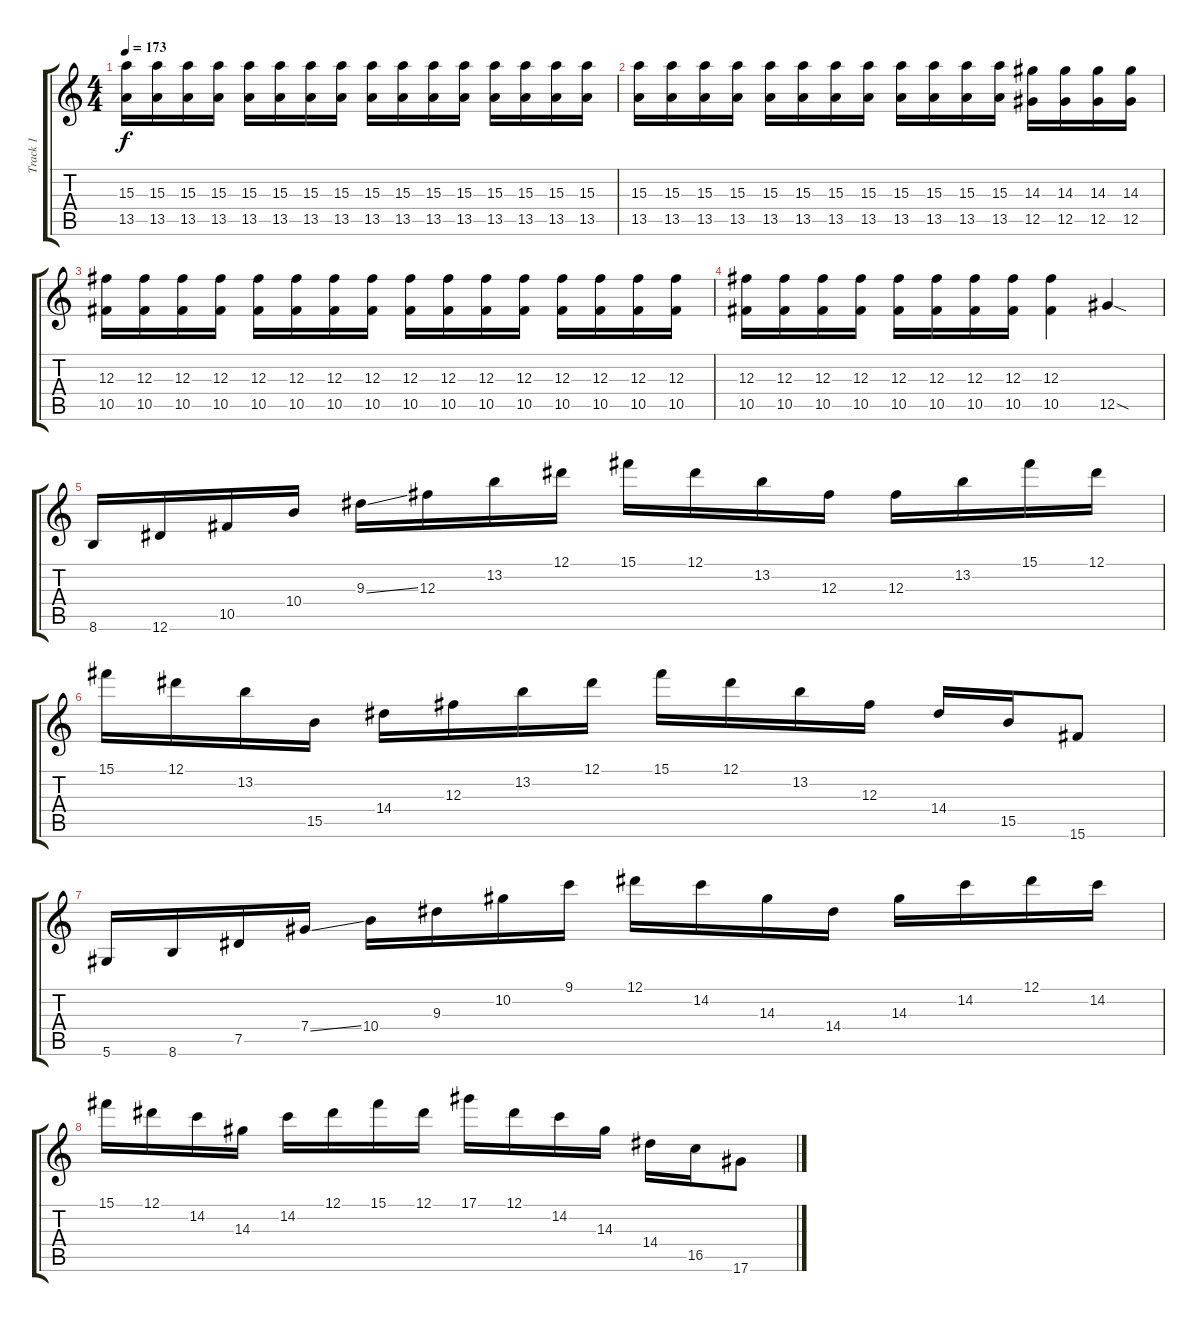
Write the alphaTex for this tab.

\track ("Track 1" "Track 1") {instrument overdrivenguitar}
\staff {score tabs}
\tuning (Eb4 Bb3 Gb3 Db3 Ab2 Eb2) {hide}
\ts (4 4)
\tempo 173
\clef g2
\ks c
(15.3 13.5).16{dy f} (15.3 13.5).16 (15.3 13.5).16 (15.3 13.5).16 (15.3 13.5).16 (15.3 13.5).16 (15.3 13.5).16 (15.3 13.5).16 (15.3 13.5).16 (15.3 13.5).16 (15.3 13.5).16 (15.3 13.5).16 (15.3 13.5).16 (15.3 13.5).16 (15.3 13.5).16 (15.3 13.5).16 |
(15.3 13.5).16 (15.3 13.5).16 (15.3 13.5).16 (15.3 13.5).16 (15.3 13.5).16 (15.3 13.5).16 (15.3 13.5).16 (15.3 13.5).16 (15.3 13.5).16 (15.3 13.5).16 (15.3 13.5).16 (15.3 13.5).16 (14.3 12.5).16 (14.3 12.5).16 (14.3 12.5).16 (14.3 12.5).16 |
(12.3 10.5).16 (12.3 10.5).16 (12.3 10.5).16 (12.3 10.5).16 (12.3 10.5).16 (12.3 10.5).16 (12.3 10.5).16 (12.3 10.5).16 (12.3 10.5).16 (12.3 10.5).16 (12.3 10.5).16 (12.3 10.5).16 (12.3 10.5).16 (12.3 10.5).16 (12.3 10.5).16 (12.3 10.5).16 |
(12.3 10.5).16 (12.3 10.5).16 (12.3 10.5).16 (12.3 10.5).16 (12.3 10.5).16 (12.3 10.5).16 (12.3 10.5).16 (12.3 10.5).16 (12.3 10.5).4 12.5{sod}.4 |
8.6.16 12.6.16 10.5.16 10.4.16 9.3{ss}.16 12.3.16 13.2.16 12.1.16 15.1.16 12.1.16 13.2.16 12.3.16 12.3.16 13.2.16 15.1.16 12.1.16 |
15.1.16 12.1.16 13.2.16 15.5.16 14.4.16 12.3.16 13.2.16 12.1.16 15.1.16 12.1.16 13.2.16 12.3.16 14.4.16 15.5.16 15.6.8 |
5.6.16 8.6.16 7.5.16 7.4{ss}.16 10.4.16 9.3.16 10.2.16 9.1.16 12.1.16 14.2.16 14.3.16 14.4.16 14.3.16 14.2.16 12.1.16 14.2.16 |
15.1.16 12.1.16 14.2.16 14.3.16 14.2.16 12.1.16 15.1.16 12.1.16 17.1.16 12.1.16 14.2.16 14.3.16 14.4.16 16.5.16 17.6.8
